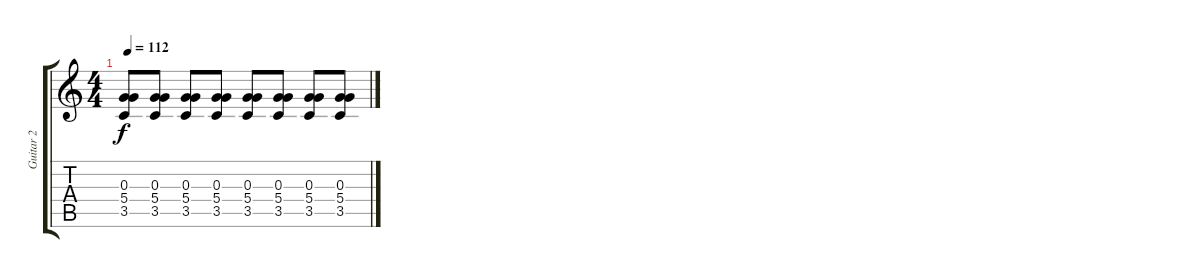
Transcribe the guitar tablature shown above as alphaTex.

\track ("Guitar 2" "Guitar 2") {instrument electricguitarjazz}
\staff {score tabs}
\tuning (E4 B3 G3 D3 A2 E2) {hide}
\ts (4 4)
\tempo 112
\clef g2
\ks c
(0.3 5.4 3.5).8{dy f} (0.3 5.4 3.5).8 (0.3 5.4 3.5).8 (0.3 5.4 3.5).8 (0.3 5.4 3.5).8 (0.3 5.4 3.5).8 (0.3 5.4 3.5).8 (0.3 5.4 3.5).8
